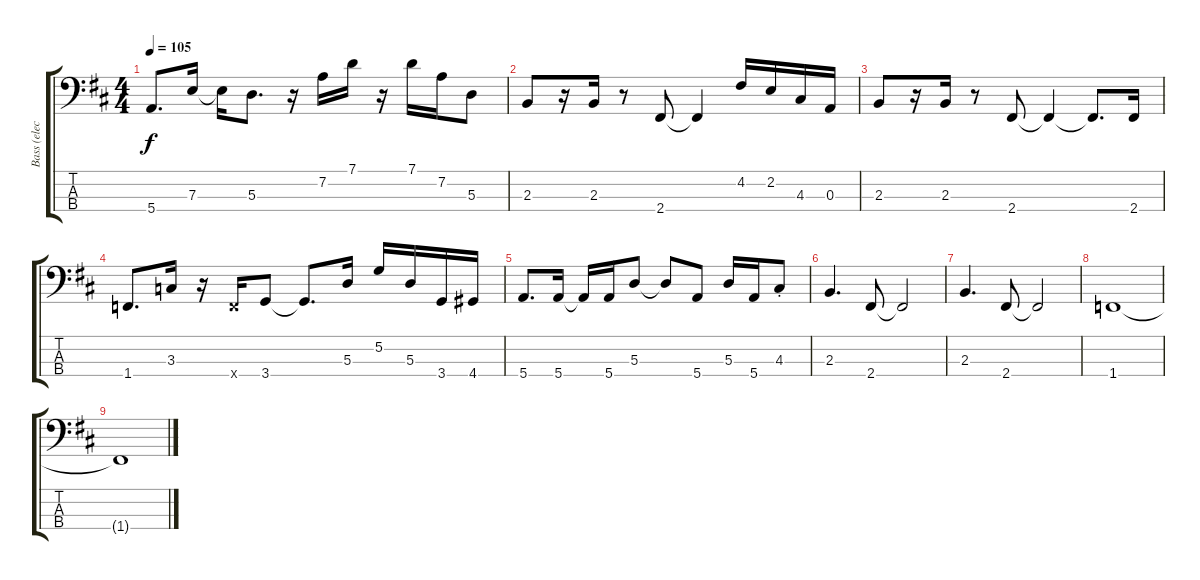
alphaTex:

\track ("Bass (elec.)" "Bass (elec") {instrument electricbassfinger}
\staff {score tabs}
\tuning (G2 D2 A1 E1) {hide}
\ts (4 4)
\tempo 105
\clef f4
\ks bminor
5.4.8{d dy f} 7.3.16 7.3{t}.16 5.3.8{d} r.16 7.2.16 7.1.16 r.16 7.1.16 7.2.16 5.3.8 |
2.3.8 r.16 2.3.16 r.8 2.4.8 2.4{t}.4 4.2.16 2.2.16 4.3.16 0.3.16 |
2.3.8 r.16 2.3.16 r.8 2.4.8 2.4{t}.4 2.4{t}.8{d} 2.4.16 |
1.4.8{d} 3.3.16 r.16 1.4{x}.16 3.4.8 3.4{t}.8{d} 5.3.16 5.2.16 5.3.16 3.4.16 4.4.16 |
5.4.8{d} 5.4.16 5.4{t}.16 5.4.16 5.3.8 5.3{t}.8 5.4.8 5.3.16 5.4.16 4.3{st}.8 |
2.3.4{d} 2.4.8 2.4{t}.2 |
2.3.4{d} 2.4.8 2.4{t}.2 |
1.4.1 |
1.4{t}.1
